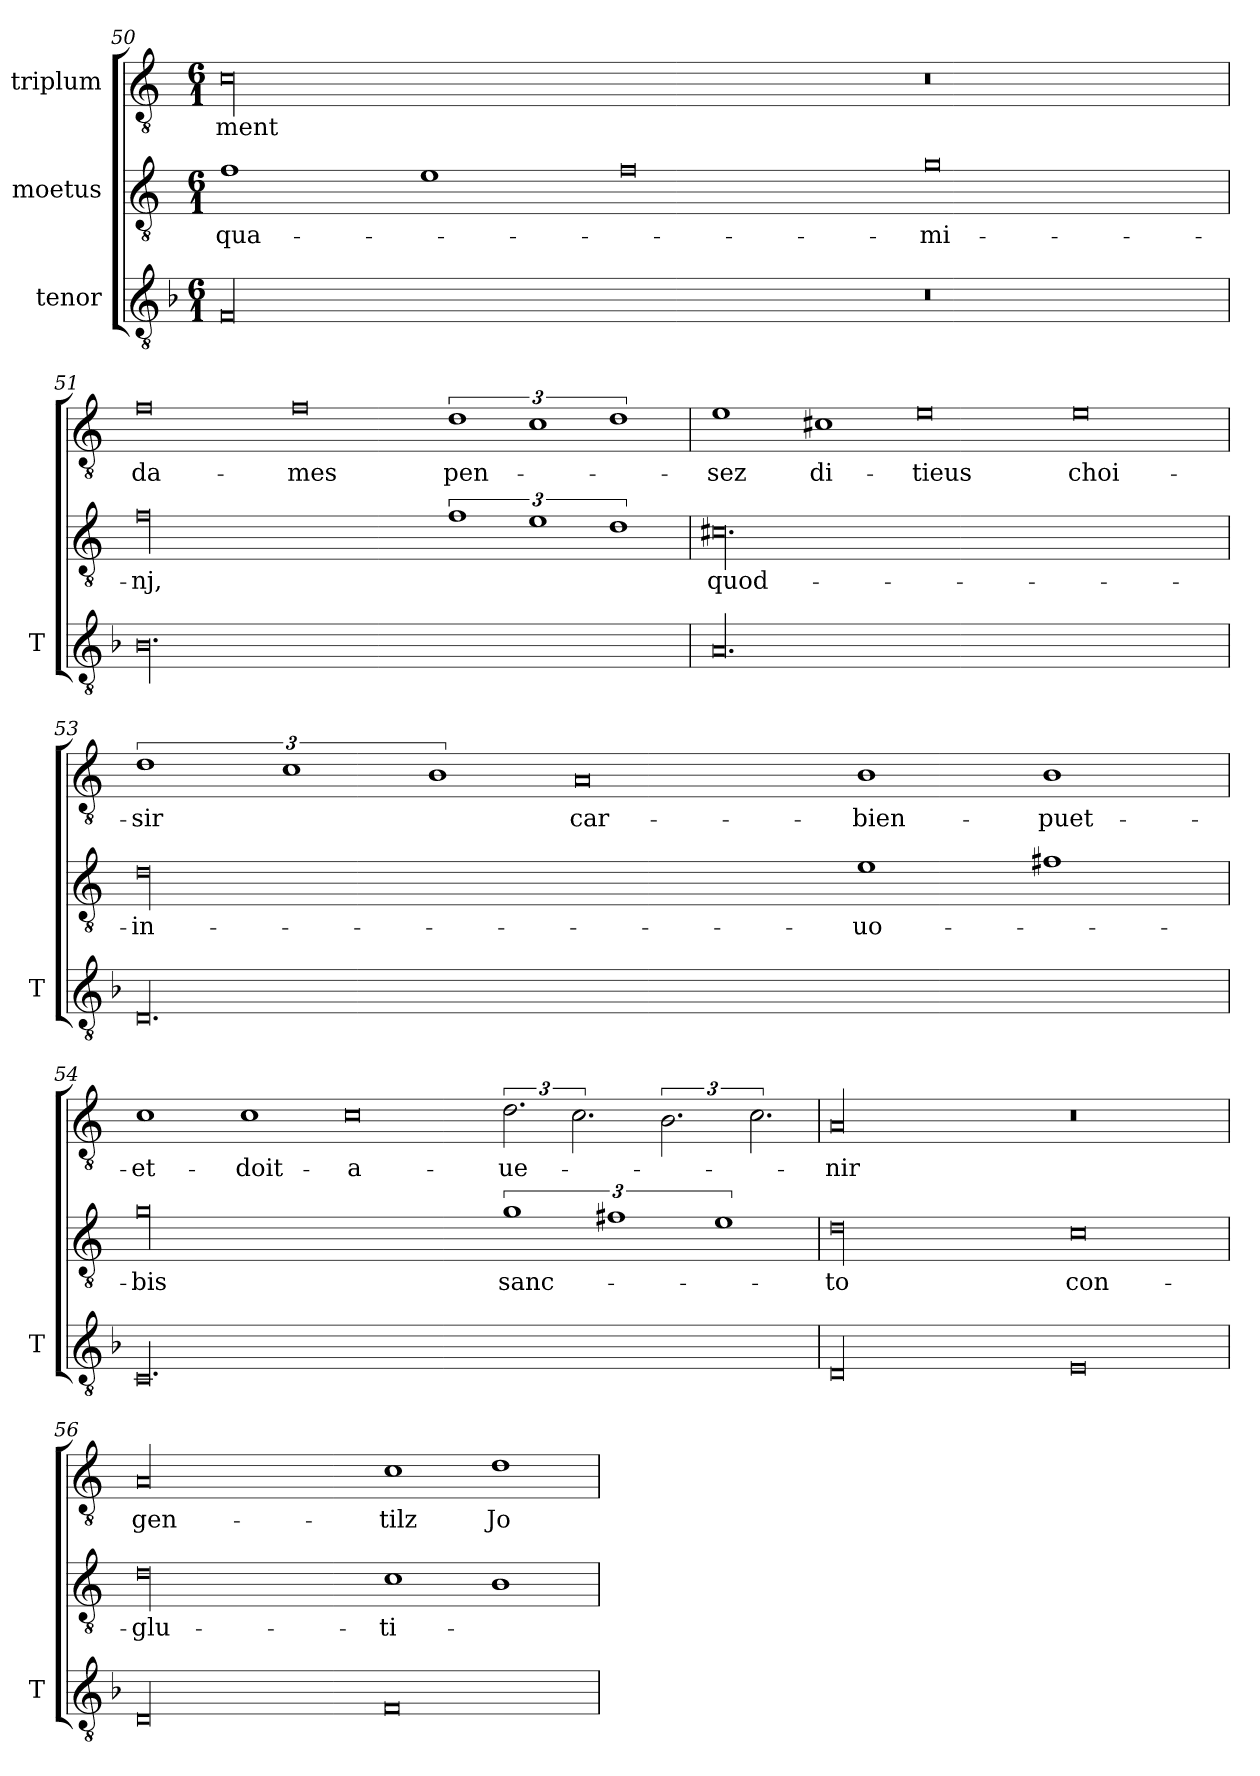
**kern	**kern	**text	**kern	**text
*part3	*part2	*part2	*part1	*part1
*staff3	*staff2	*staff2	*staff1	*staff1
*I"tenor	*I"moetus	*	*I"triplum	*
*I'T	*	*	*	*
*clefGv2	*clefGv2	*	*clefGv2	*
*k[b-]	*k[]	*	*k[]	*
*F:	*C:	*	*C:	*
*M6/1	*M6/1	*	*M6/1	*
=50	=50	=50	=50	=50
00F/	1f\	-qua-	00c\	-ment
.	1e\	.	.	.
.	0f\	.	.	.
0r	0g\	-mi-	0r	.
=51	=51	=51	=51	=51
00.B-\	00f\	-nj,	0f\	da-
.	.	.	0f\	-mes
.	3%2f\	.	3%2d\	pen-
.	3%2e\	.	3%2c\	.
.	3%2d\	.	3%2d\	.
=52	=52	=52	=52	=52
00.A/	00.c#X\	quod-	1e\	-sez
.	.	.	1c#X\	di-
.	.	.	0e\	-tieus
.	.	.	0e\	choi-
=53	=53	=53	=53	=53
00.D/	00d\	in-	3%2d\	-sir
.	.	.	3%2c\	.
.	.	.	3%2B\	.
.	.	.	0A/	car-
.	1e\	uo-	1B\	bien-
.	1f#X\	.	1B\	puet-
=54	=54	=54	=54	=54
00.C/	00g\	-bis	1c\	et-
.	.	.	1c\	doit-
.	.	.	0c\	a-
.	3%2g\	sanc-	3.d\	-ue-
.	.	.	3.c\	.
.	3%2f#X\	.	.	.
.	.	.	3.B\	.
.	3%2e\	.	.	.
.	.	.	3.c\	.
=55	=55	=55	=55	=55
00D/	00d\	-to	00A/	-nir
0E/	0c\	con-	0r	.
=56	=56	=56	=56	=56
00D/	00d\	-glu-	00A/	gen-
0F/	1c\	-ti-	1c\	-tilz
.	1B\	.	1d\	Jo-
=	=	=	=	=
*-	*-	*-	*-	*-
